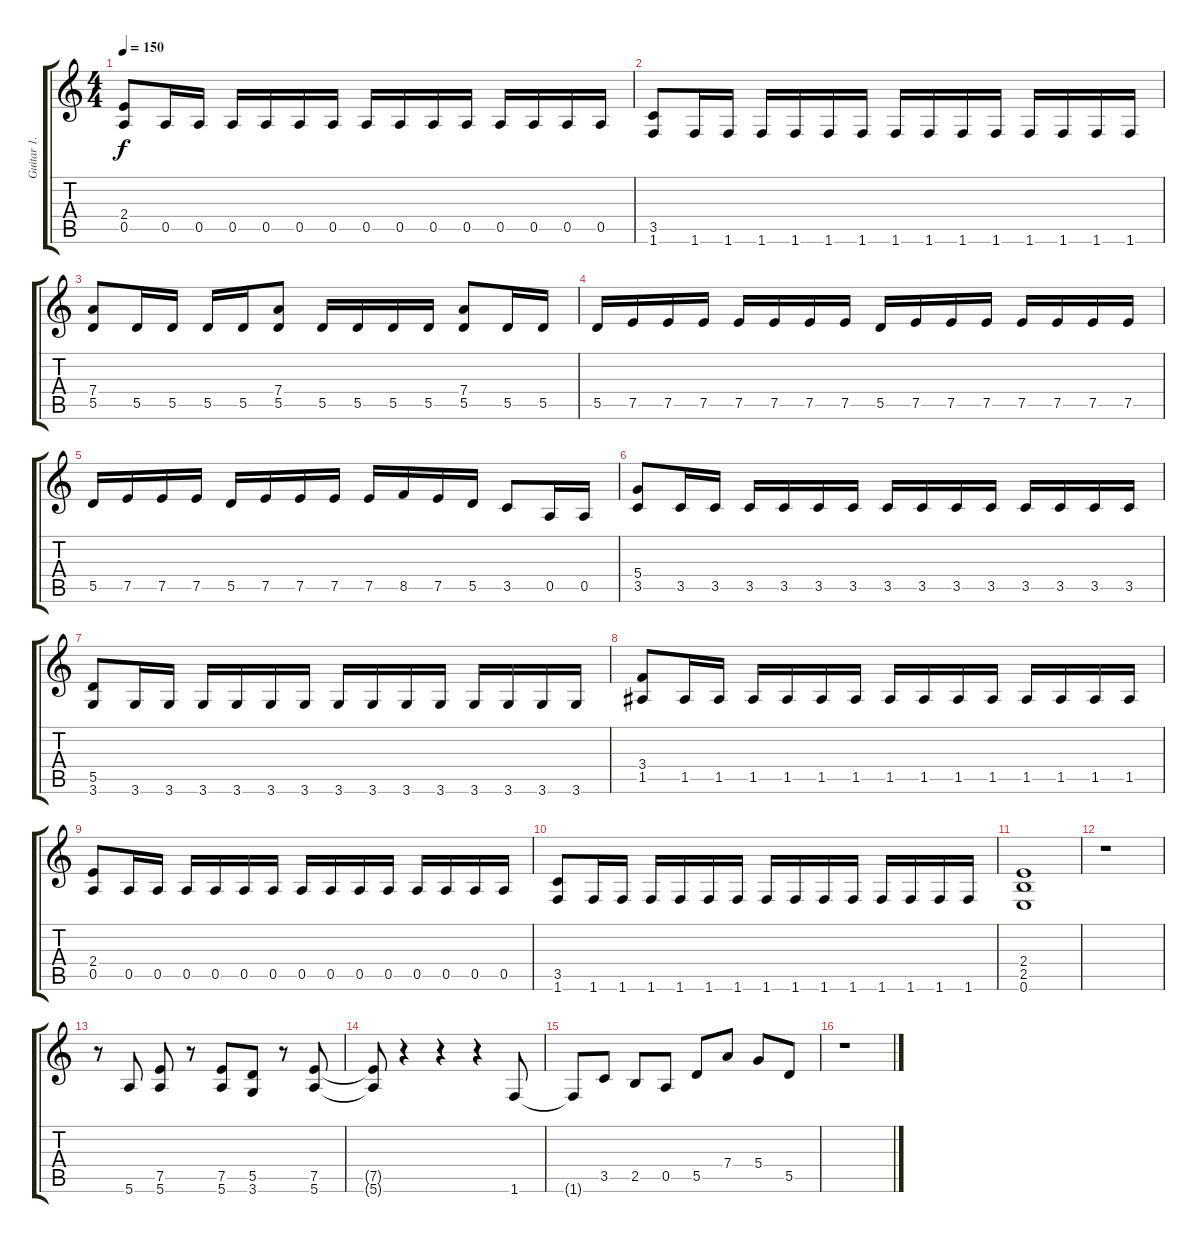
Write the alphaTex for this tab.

\track ("Guitar 1." "Guitar 1.") {instrument overdrivenguitar}
\staff {score tabs}
\tuning (E4 B3 G3 D3 A2 E2) {hide}
\ts (4 4)
\tempo 150
\clef g2
\ks c
(2.4 0.5).8{dy f} 0.5.16 0.5.16 0.5.16 0.5.16 0.5.16 0.5.16 0.5.16 0.5.16 0.5.16 0.5.16 0.5.16 0.5.16 0.5.16 0.5.16 |
(3.5 1.6).8 1.6.16 1.6.16 1.6.16 1.6.16 1.6.16 1.6.16 1.6.16 1.6.16 1.6.16 1.6.16 1.6.16 1.6.16 1.6.16 1.6.16 |
(7.4 5.5).8 5.5.16 5.5.16 5.5.16 5.5.16 (7.4 5.5).8 5.5.16 5.5.16 5.5.16 5.5.16 (7.4 5.5).8 5.5.16 5.5.16 |
5.5.16 7.5.16 7.5.16 7.5.16 7.5.16 7.5.16 7.5.16 7.5.16 5.5.16 7.5.16 7.5.16 7.5.16 7.5.16 7.5.16 7.5.16 7.5.16 |
5.5.16 7.5.16 7.5.16 7.5.16 5.5.16 7.5.16 7.5.16 7.5.16 7.5.16 8.5.16 7.5.16 5.5.16 3.5.8 0.5.16 0.5.16 |
(5.4 3.5).8 3.5.16 3.5.16 3.5.16 3.5.16 3.5.16 3.5.16 3.5.16 3.5.16 3.5.16 3.5.16 3.5.16 3.5.16 3.5.16 3.5.16 |
(5.5 3.6).8 3.6.16 3.6.16 3.6.16 3.6.16 3.6.16 3.6.16 3.6.16 3.6.16 3.6.16 3.6.16 3.6.16 3.6.16 3.6.16 3.6.16 |
(3.4 1.5).8 1.5.16 1.5.16 1.5.16 1.5.16 1.5.16 1.5.16 1.5.16 1.5.16 1.5.16 1.5.16 1.5.16 1.5.16 1.5.16 1.5.16 |
(2.4 0.5).8 0.5.16 0.5.16 0.5.16 0.5.16 0.5.16 0.5.16 0.5.16 0.5.16 0.5.16 0.5.16 0.5.16 0.5.16 0.5.16 0.5.16 |
(3.5 1.6).8 1.6.16 1.6.16 1.6.16 1.6.16 1.6.16 1.6.16 1.6.16 1.6.16 1.6.16 1.6.16 1.6.16 1.6.16 1.6.16 1.6.16 |
(2.4 2.5 0.6).1 |
r.1 |
r.8 5.6.8 (7.5 5.6).8 r.8 (7.5 5.6).8 (5.5 3.6).8 r.8 (7.5 5.6).8 |
(7.5{t} 5.6{t}).8 r.4 r.4 r.4 1.6.8 |
1.6{t}.8 3.5.8 2.5.8 0.5.8 5.5.8 7.4.8 5.4.8 5.5.8 |
r.1
